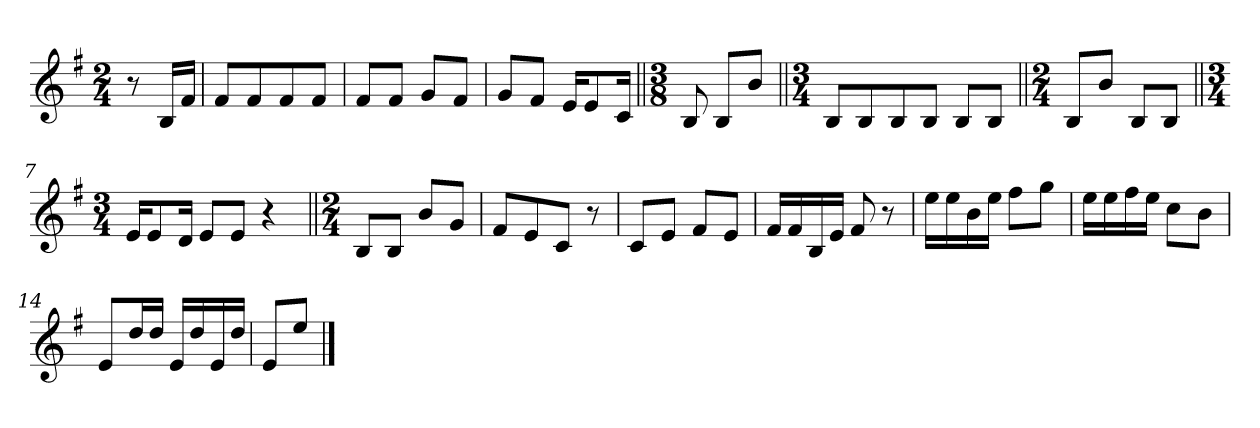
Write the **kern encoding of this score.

**kern
*part1
*staff1
*clefG2
*k[f#]
*G:
*M2/4
=
8r
16BLL
16f#JJ
=1
8f#L
8f#
8f#
8f#J
=2
8f#L
8f#J
8gL
8f#J
=3
8gL
8f#J
16eKL
8e
16cJk
=4||
*M3/8
8B
8BL
8bJ
=5||
*M3/4
8BL
8B
8B
8BJ
8BL
8BJ
=6||
*M2/4
8BL
8bJ
8BL
8BJ
=7||
*M3/4
16eKL
8e
16dJk
8eL
8eJ
4r
=8||
*M2/4
8BL
8BJ
8bL
8gJ
=9
8f#L
8e
8cJ
8r
=10
8cL
8eJ
8f#L
8eJ
=11
16f#LL
16f#
16B
16eJJ
8f#
8r
=12
16eeLL
16ee
16b
16eeJJ
8ff#L
8ggJ
=13
16eeLL
16ee
16ff#
16eeJJ
8ccL
8bJ
=14
8eL
16ddL
16ddJJ
16eLL
16dd
16e
16ddJJ
=15
8eL
8eeJ
==
*-
